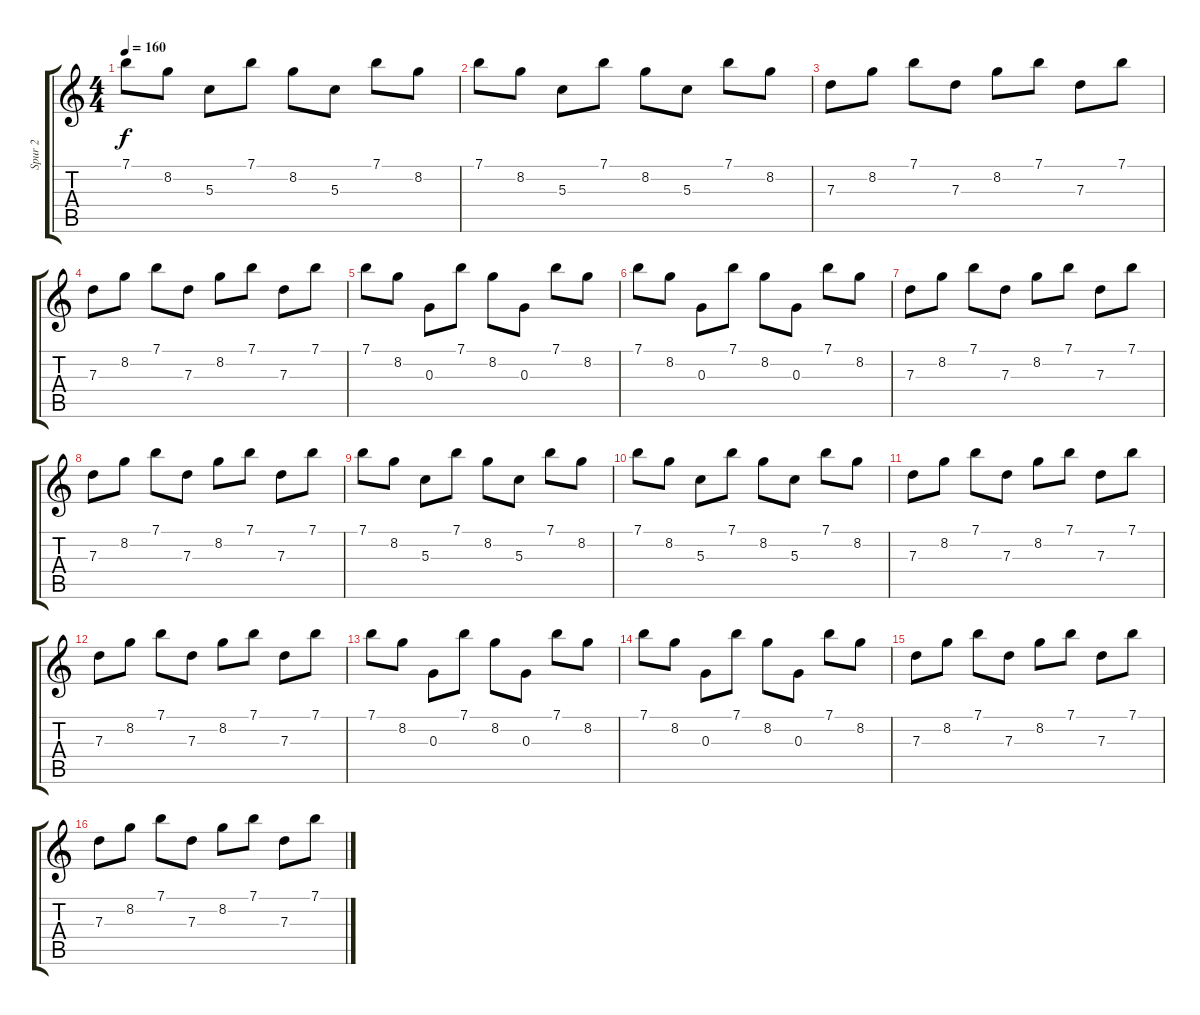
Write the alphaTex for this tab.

\track ("Spur 2" "Spur 2") {instrument acousticguitarnylon}
\staff {score tabs}
\tuning (E4 B3 G3 D3 A2 E2) {hide}
\ts (4 4)
\tempo 160
\clef g2
\ks c
7.1.8{dy f instrument acousticguitarnylon} 8.2.8 5.3.8 7.1.8 8.2.8 5.3.8 7.1.8 8.2.8 |
7.1.8 8.2.8 5.3.8 7.1.8 8.2.8 5.3.8 7.1.8 8.2.8 |
7.3.8 8.2.8 7.1.8 7.3.8 8.2.8 7.1.8 7.3.8 7.1.8 |
7.3.8 8.2.8 7.1.8 7.3.8 8.2.8 7.1.8 7.3.8 7.1.8 |
7.1.8 8.2.8 0.3.8 7.1.8 8.2.8 0.3.8 7.1.8 8.2.8 |
7.1.8 8.2.8 0.3.8 7.1.8 8.2.8 0.3.8 7.1.8 8.2.8 |
7.3.8 8.2.8 7.1.8 7.3.8 8.2.8 7.1.8 7.3.8 7.1.8 |
7.3.8 8.2.8 7.1.8 7.3.8 8.2.8 7.1.8 7.3.8 7.1.8 |
7.1.8 8.2.8 5.3.8 7.1.8 8.2.8 5.3.8 7.1.8 8.2.8 |
7.1.8 8.2.8 5.3.8 7.1.8 8.2.8 5.3.8 7.1.8 8.2.8 |
7.3.8 8.2.8 7.1.8 7.3.8 8.2.8 7.1.8 7.3.8 7.1.8 |
7.3.8 8.2.8 7.1.8 7.3.8 8.2.8 7.1.8 7.3.8 7.1.8 |
7.1.8 8.2.8 0.3.8 7.1.8 8.2.8 0.3.8 7.1.8 8.2.8 |
7.1.8 8.2.8 0.3.8 7.1.8 8.2.8 0.3.8 7.1.8 8.2.8 |
7.3.8 8.2.8 7.1.8 7.3.8 8.2.8 7.1.8 7.3.8 7.1.8 |
7.3.8 8.2.8 7.1.8 7.3.8 8.2.8 7.1.8 7.3.8 7.1.8
